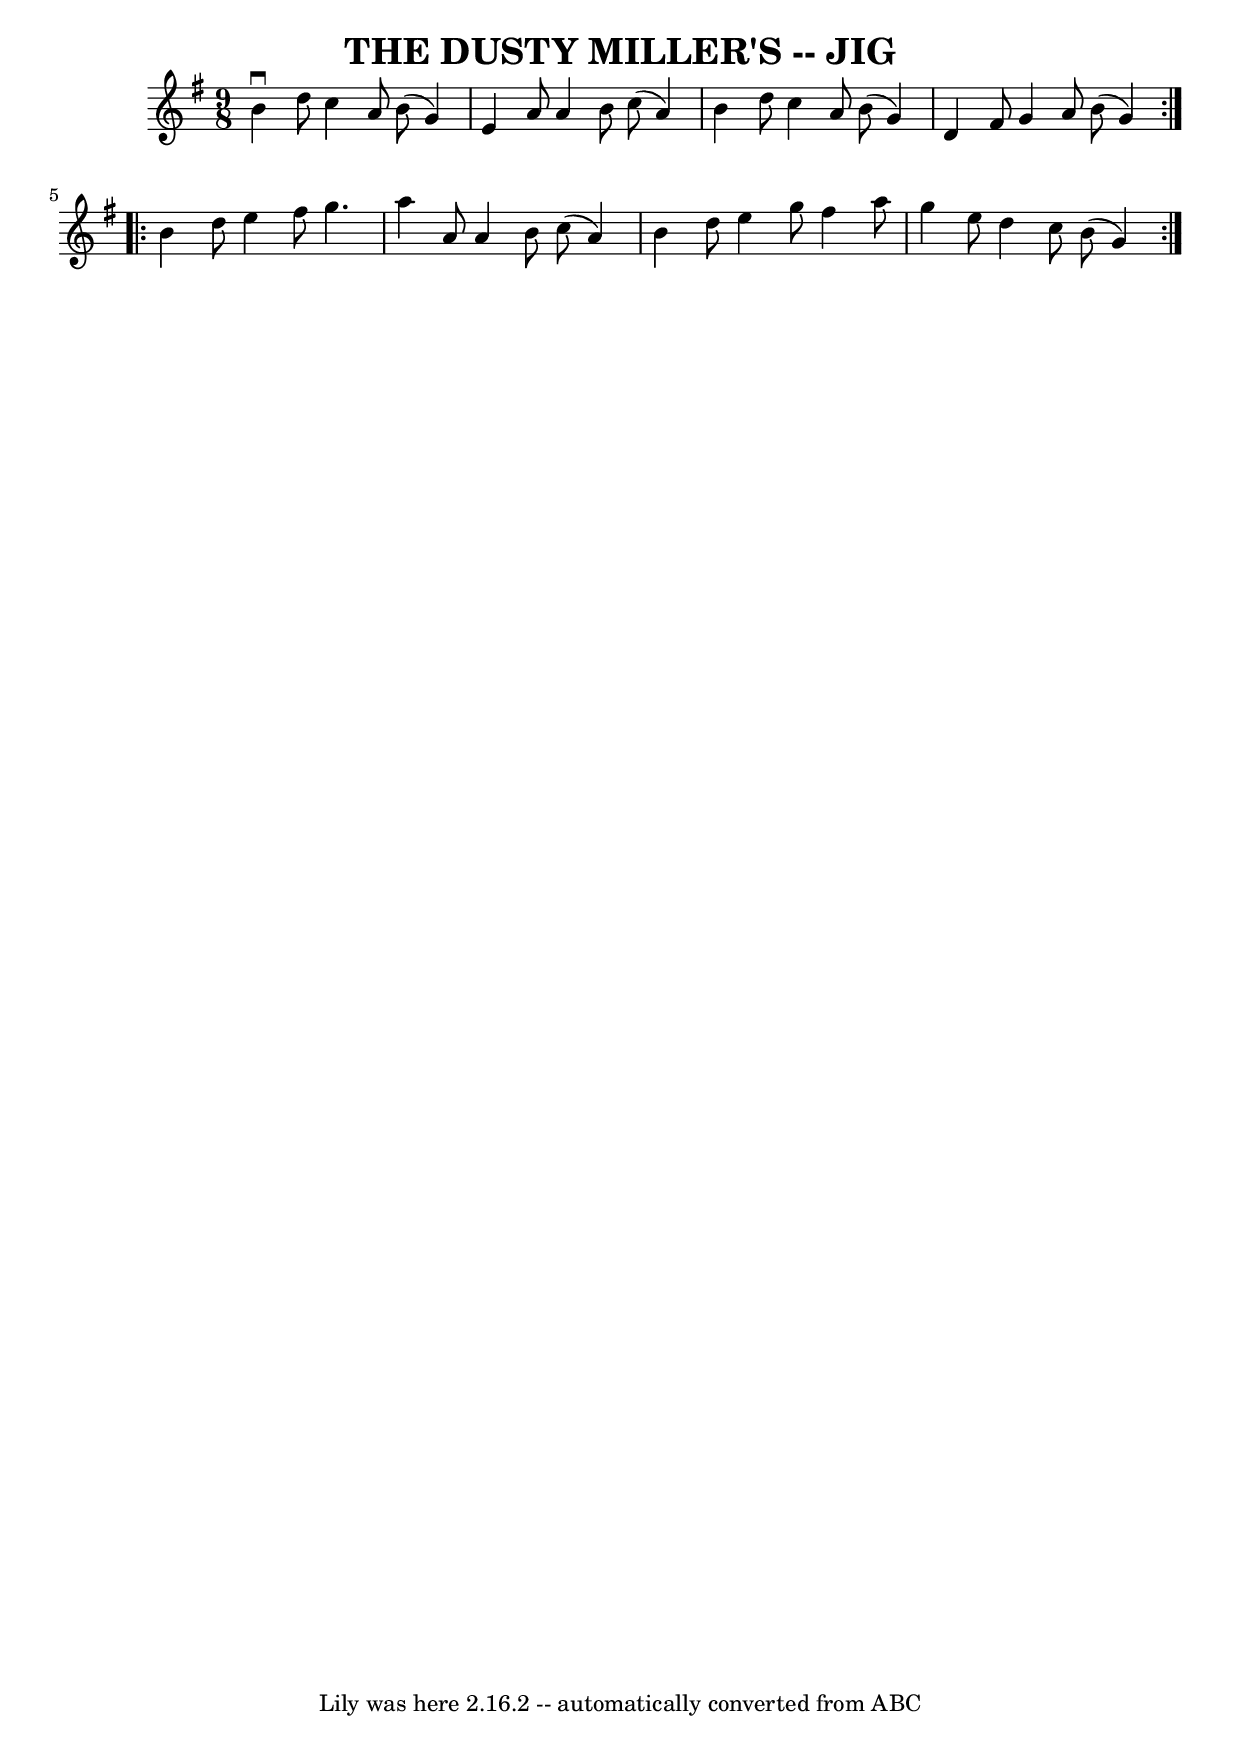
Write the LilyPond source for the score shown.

\version "2.7.40"
\header {
	book = "Ryan's Mammoth Collection of Fiddle Tunes"
	crossRefNumber = "1"
	footnotes = ""
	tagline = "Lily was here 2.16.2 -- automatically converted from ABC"
	title = "THE DUSTY MILLER'S -- JIG"
}
voicedefault =  {
\set Score.defaultBarType = "empty"

\repeat volta 2 {
\time 9/8 \key g \major b'4 ^\downbow d''8 c''4 a'8 b'8 (g'4  
-)   |
 e'4 a'8 a'4 b'8 c''8 (a'4)   |
 b'4   
 d''8 c''4 a'8 b'8 (g'4)   |
 d'4 fis'8 g'4 a'8 
 b'8 (g'4)   }     \repeat volta 2 { b'4 d''8 e''4 fis''8    
g''4.    |
 a''4 a'8 a'4 b'8 c''8 (a'4)   |
   
b'4 d''8 e''4 g''8 fis''4 a''8    |
 g''4 e''8    
d''4 c''8 b'8 (g'4)   }   
}

\score{
    <<

	\context Staff="default"
	{
	    \voicedefault 
	}

    >>
	\layout {
	}
	\midi {}
}
